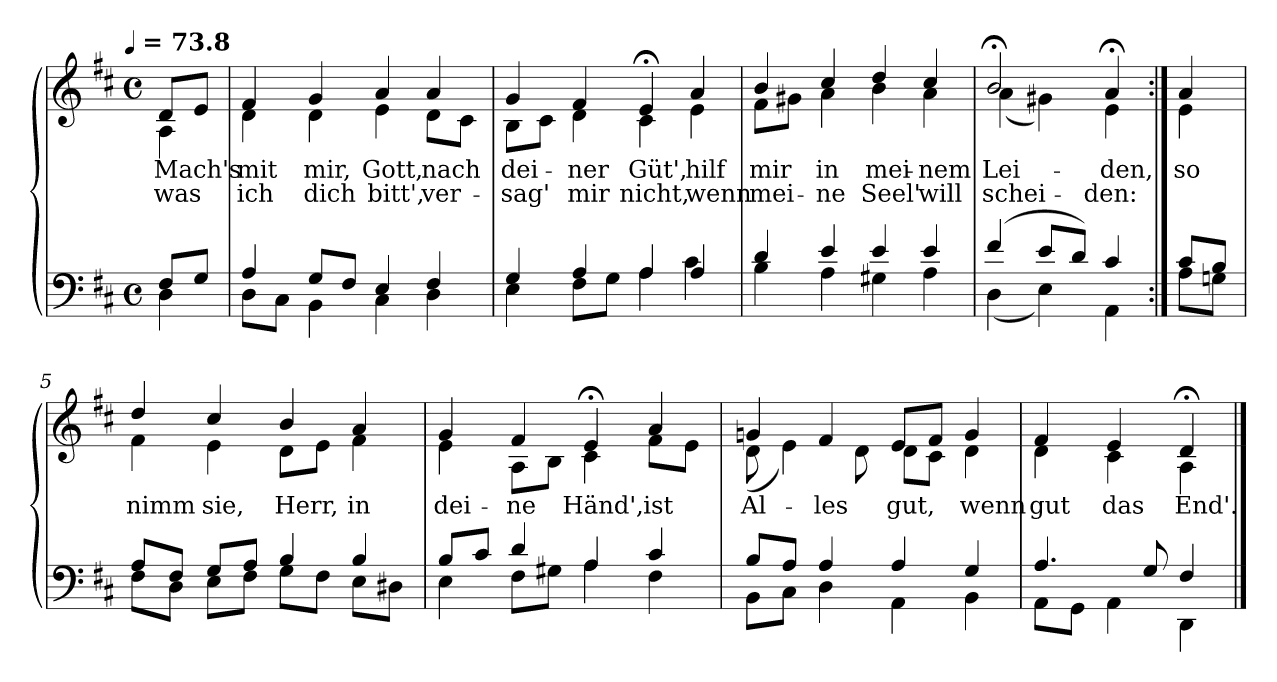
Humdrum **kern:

**kern	**kern	**text	**text	**dynam
*part1	*part1	*part1	*part1	*part1
*staff2	*staff1	*staff1	*staff1	*staff1/2
*clefF4	*clefG2	*	*	*
*k[f#c#]	*k[f#c#]	*	*	*
!!LO:TX:omd:t=[quarter] = 73.8
*M4/4	*M4/4	*	*	*
*met(c)	*met(c)	*	*	*
*MM73	*MM73	*	*	*
=	=	=	=	=
*^	*^	*	*	*
8F#L	4D	8dL	4A	Mach's	was	.
8GJ	.	8eJ	.	.	.	.
=1	=1	=1	=1	=1	=1	=1
4A	8DL	4f#	4d	mit	ich	.
.	8C#J	.	.	.	.	.
8GL	4BB	4g	4d	mir,	dich	.
8F#J	.	.	.	.	.	.
4E	4C#	4a	4e	Gott,	bitt',	.
4F#	4D	4a	8dL	nach	ver-	.
.	.	.	8c#J	.	.	.
=2	=2	=2	=2	=2	=2	=2
4G	4E	4g	8BL	dei-	-sag'	.
.	.	.	8c#J	.	.	.
4A	8F#L	4f#	4d	-ner	mir	.
.	8GJ	.	.	.	.	.
4A	4A	4e;<	4c#	Güt',	nicht,	.
4A	4c#	4a	4e	hilf	wenn	.
=3	=3	=3	=3	=3	=3	=3
4d	4B	4b	8f#L	mir	mei-	.
.	.	.	8g#XJ	.	.	.
4e	4A	4cc#	4a	in	-ne	.
4e	4G#X	4dd	4b	mei-	Seel'	.
4e	4A	4cc#	4a	-nem	will	.
=4	=4	=4	=4	=4	=4	=4
*	*	*MM71	*	*	*	*
(4f#	(4D	2b;<	(4a	Lei-	schei-	.
8eL	4E)	.	4g#X)	.	.	.
8dJ)	.	.	.	.	.	.
4c#	4AA	4a;<	4e	-den,	-den:	.
!!LO:LB:g=z	!!
=:|!	=:|!	=:|!	=:|!	=:|!	=:|!	=:|!
*	*	*MM73	*	*	*	*
8c#L	8AL	4a	4e	so	.	.
8BJ	8GnJ	.	.	.	.	.
=5	=5	=5	=5	=5	=5	=5
8AL	8F#L	4dd	4f#	nimm	.	.
8F#J	8DJ	.	.	.	.	.
8GL	8EL	4cc#	4e	sie,	.	.
8AJ	8F#J	.	.	.	.	.
4B	8GL	4b	8dL	Herr,	.	.
.	8F#J	.	8eJ	.	.	.
4B	8EL	4a	4f#	in	.	.
.	8D#XJ	.	.	.	.	.
=6	=6	=6	=6	=6	=6	=6
*	*	*MM70	*	*	*	*
8BL	4E	4g	4e	dei-	.	.
8c#J	.	.	.	.	.	.
4d	8F#L	4f#	8AL	-ne	.	.
.	8G#XJ	.	8BJ	.	.	.
4A	4A	4e;<	4c#	Händ',	.	.
4c#	4F#	4a	8f#L	ist	.	♩ = 71
.	.	.	8eJ	.	.	.
=7	=7	=7	=7	=7	=7	=7
8BL	8BBL	4gn	(8d	Al-	.	.
8AJ	8C#J	.	4e)	.	.	.
4A	4D	4f#	.	-les	.	♩ = 67
.	.	.	8d	.	.	.
4A	4AA	8eL	8dL	gut,	.	.
.	.	8f#J	8c#J	.	.	.
4G	4BB	4g	4d	wenn	.	.
=8	=8	=8	=8	=8	=8	=8
*	*	*MM65	*	*	*	*
4.A	8AAL	4f#	4d	gut	.	.
.	8GGJ	.	.	.	.	.
.	4AA	4e	4c#	das	.	♩ = 61
8G	.	.	.	.	.	.
4F#	4DD	4d;<	4A	End'.	.	.
*v	*v	*	*	*	*	*
*	*v	*v	*	*	*
==	==	==	==	==
*-	*-	*-	*-	*-
